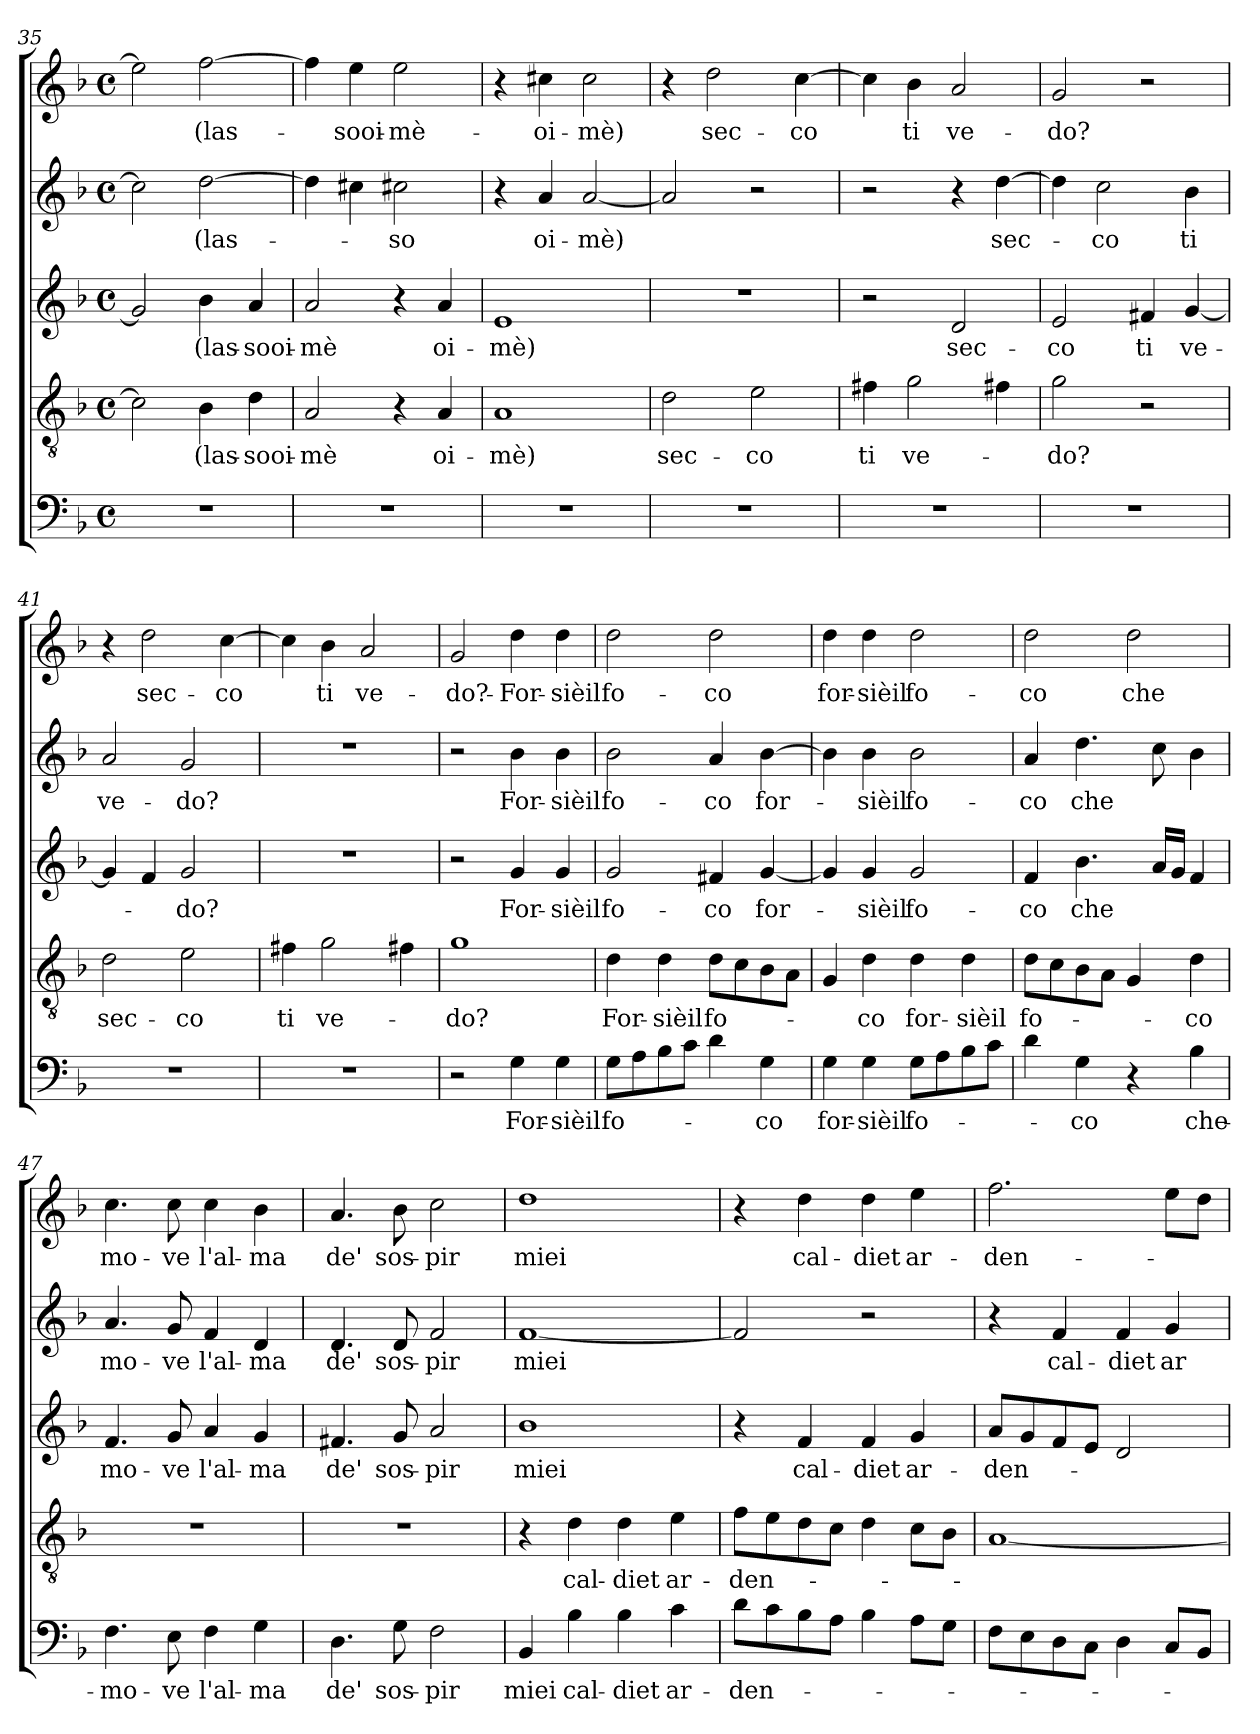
**kern	**text	**kern	**text	**kern	**text	**kern	**text	**kern	**text
*part5	*part5	*part4	*part4	*part3	*part3	*part2	*part2	*part1	*part1
*staff5	*staff5	*staff4	*staff4	*staff3	*staff3	*staff2	*staff2	*staff1	*staff1
*clefF4	*	*clefGv2	*	*clefG2	*	*clefG2	*	*clefG2	*
*k[b-]	*	*k[b-]	*	*k[b-]	*	*k[b-]	*	*k[b-]	*
*F:	*	*F:	*	*F:	*	*F:	*	*F:	*
*M4/4	*	*M4/4	*	*M4/4	*	*M4/4	*	*M4/4	*
*met(c)	*	*met(c)	*	*met(c)	*	*met(c)	*	*met(c)	*
=35	=35	=35	=35	=35	=35	=35	=35	=35	=35
1r	.	2c\]	.	2g/]	.	2cc\]	.	2ee\]	.
.	.	4B-\	-(las-	4b-\	(las-	[2dd\	(las-	[2ff\	(las-
.	.	4d\	-sooi-	4a/	-sooi-	.	.	.	.
=36	=36	=36	=36	=36	=36	=36	=36	=36	=36
1r	.	2A/	-mè	2a/	-mè	4dd\]	.	4ff\]	.
.	.	.	.	.	.	4cc#X\	.	4ee\	-sooi-
.	.	4r	.	4r	.	2cc#X\	-so	2ee\	-mè-
.	.	4A/	oi-	4a/	oi-	.	.	.	.
=37	=37	=37	=37	=37	=37	=37	=37	=37	=37
1r	.	1A	-mè)	1e	-mè)	4r	.	4r	.
.	.	.	.	.	.	4a/	oi-	4cc#X\	-oi-
.	.	.	.	.	.	[2a/	-mè)	2cc#\	-mè)
!!LO:LB:g=z
=38	=38	=38	=38	=38	=38	=38	=38	=38	=38
1r	.	2d\	sec-	1r	.	2a/]	.	4r	.
.	.	.	.	.	.	.	.	2dd\	sec-
.	.	2e\	-co	.	.	2r	.	.	.
.	.	.	.	.	.	.	.	[4cc\	-co
=39	=39	=39	=39	=39	=39	=39	=39	=39	=39
1r	.	4f#X\	ti	2r	.	2r	.	4cc\]	.
.	.	2g\	ve-	.	.	.	.	4b-\	ti
.	.	.	.	2d/	sec-	4r	.	2a/	ve-
.	.	4f#X\	.	.	.	[4dd\	sec-	.	.
=40	=40	=40	=40	=40	=40	=40	=40	=40	=40
1r	.	2g\	-do?	2e/	-co	4dd\]	.	2g/	-do?
.	.	.	.	.	.	2cc\	-co	.	.
.	.	2r	.	4f#X/	ti	.	.	2r	.
.	.	.	.	[4g/	ve-	4b-\	ti	.	.
=41	=41	=41	=41	=41	=41	=41	=41	=41	=41
1r	.	2d\	sec-	4g/]	.	2a/	ve-	4r	.
.	.	.	.	4f/	.	.	.	2dd\	sec-
.	.	2e\	-co	2g/	-do?	2g/	-do?	.	.
.	.	.	.	.	.	.	.	[4cc\	-co
=42	=42	=42	=42	=42	=42	=42	=42	=42	=42
1r	.	4f#X\	ti	1r	.	1r	.	4cc\]	.
.	.	2g\	ve-	.	.	.	.	4b-\	ti
.	.	.	.	.	.	.	.	2a/	ve-
.	.	4f#X\	.	.	.	.	.	.	.
!!LO:LB:g=z
=43	=43	=43	=43	=43	=43	=43	=43	=43	=43
2r	.	1g	-do?	2r	.	2r	.	2g/	-do?-
4G\	For-	.	.	4g/	For-	4b-\	For-	4dd\	-For-
4G\	-sièil	.	.	4g/	-sièil	4b-\	-sièil	4dd\	-sièil
=44	=44	=44	=44	=44	=44	=44	=44	=44	=44
8G\L	fo-	4d\	For-	2g/	fo-	2b-\	fo-	2dd\	fo-
8A\	.	.	.	.	.	.	.	.	.
8B-\	.	4d\	-sièil	.	.	.	.	.	.
8c\J	.	.	.	.	.	.	.	.	.
4d\	.	8d\L	fo-	4f#X/	-co	4a/	-co	2dd\	-co
.	.	8c\	.	.	.	.	.	.	.
4G\	-co	8B-\	.	[4g/	for-	[4b-\	for-	.	.
.	.	8A\J	.	.	.	.	.	.	.
=45	=45	=45	=45	=45	=45	=45	=45	=45	=45
4G\	for-	4G/	.	4g/]	.	4b-\]	.	4dd\	for-
4G\	-sièil	4d\	-co	4g/	-sièil	4b-\	-sièil	4dd\	-sièil
8G\L	fo-	4d\	for-	2g/	fo-	2b-\	fo-	2dd\	fo-
8A\	.	.	.	.	.	.	.	.	.
8B-\	.	4d\	-sièil	.	.	.	.	.	.
8c\J	.	.	.	.	.	.	.	.	.
=46	=46	=46	=46	=46	=46	=46	=46	=46	=46
4d\	.	8d\L	fo-	4f/	-co	4a/	-co	2dd\	-co
.	.	8c\	.	.	.	.	.	.	.
4G\	-co	8B-\	.	4.b-\	che	4.dd\	che	.	.
.	.	8A\J	.	.	.	.	.	.	.
4r	.	4G/	.	.	.	.	.	2dd\	che
.	.	.	.	16a/LL	.	8cc\	.	.	.
.	.	.	.	16g/JJ	.	.	.	.	.
4B-\	che-	4d\	-co	4f/	.	4b-\	.	.	.
=47	=47	=47	=47	=47	=47	=47	=47	=47	=47
4.F\	-mo-	1r	.	4.f/	mo-	4.a/	mo-	4.cc\	mo-
8E\	-ve	.	.	8g/	-ve	8g/	-ve	8cc\	-ve
4F\	l'al-	.	.	4a/	l'al-	4f/	l'al-	4cc\	l'al-
4G\	-ma	.	.	4g/	-ma	4d/	-ma	4b-\	-ma
!!LO:PB:g=z
=48	=48	=48	=48	=48	=48	=48	=48	=48	=48
4.D\	de'	1r	.	4.f#X/	de'	4.d/	de'	4.a/	de'
8G\	sos-	.	.	8g/	sos-	8d/	sos-	8b-\	sos-
2F\	-pir	.	.	2a/	-pir	2f/	-pir	2cc\	-pir
=49	=49	=49	=49	=49	=49	=49	=49	=49	=49
4BB-/	miei	4r	.	1b-	miei	[1f	miei	1dd	miei
4B-\	cal-	4d\	cal-	.	.	.	.	.	.
4B-\	-diet	4d\	-diet	.	.	.	.	.	.
4c\	ar-	4e\	ar-	.	.	.	.	.	.
=50	=50	=50	=50	=50	=50	=50	=50	=50	=50
8d\L	-den-	8f\L	-den-	4r	.	2f/]	.	4r	.
8c\	.	8e\	.	.	.	.	.	.	.
8B-\	.	8d\	.	4f/	cal-	.	.	4dd\	cal-
8A\J	.	8c\J	.	.	.	.	.	.	.
4B-\	.	4d\	.	4f/	-diet	2r	.	4dd\	-diet
8A\L	.	8c\L	.	4g/	ar-	.	.	4ee\	ar-
8G\J	.	8B-\J	.	.	.	.	.	.	.
=51	=51	=51	=51	=51	=51	=51	=51	=51	=51
8F\L	.	[1A	.	8a/L	-den-	4r	.	2.ff\	-den-
8E\	.	.	.	8g/	.	.	.	.	.
8D\	.	.	.	8f/	.	4f/	cal-	.	.
8C\J	.	.	.	8e/J	.	.	.	.	.
4D\	.	.	.	2d/	.	4f/	-diet	.	.
8C/L	.	.	.	.	.	4g/	ar-	8ee\L	.
8BB-/J	.	.	.	.	.	.	.	8dd\J	.
=	=	=	=	=	=	=	=	=	=
*-	*-	*-	*-	*-	*-	*-	*-	*-	*-
